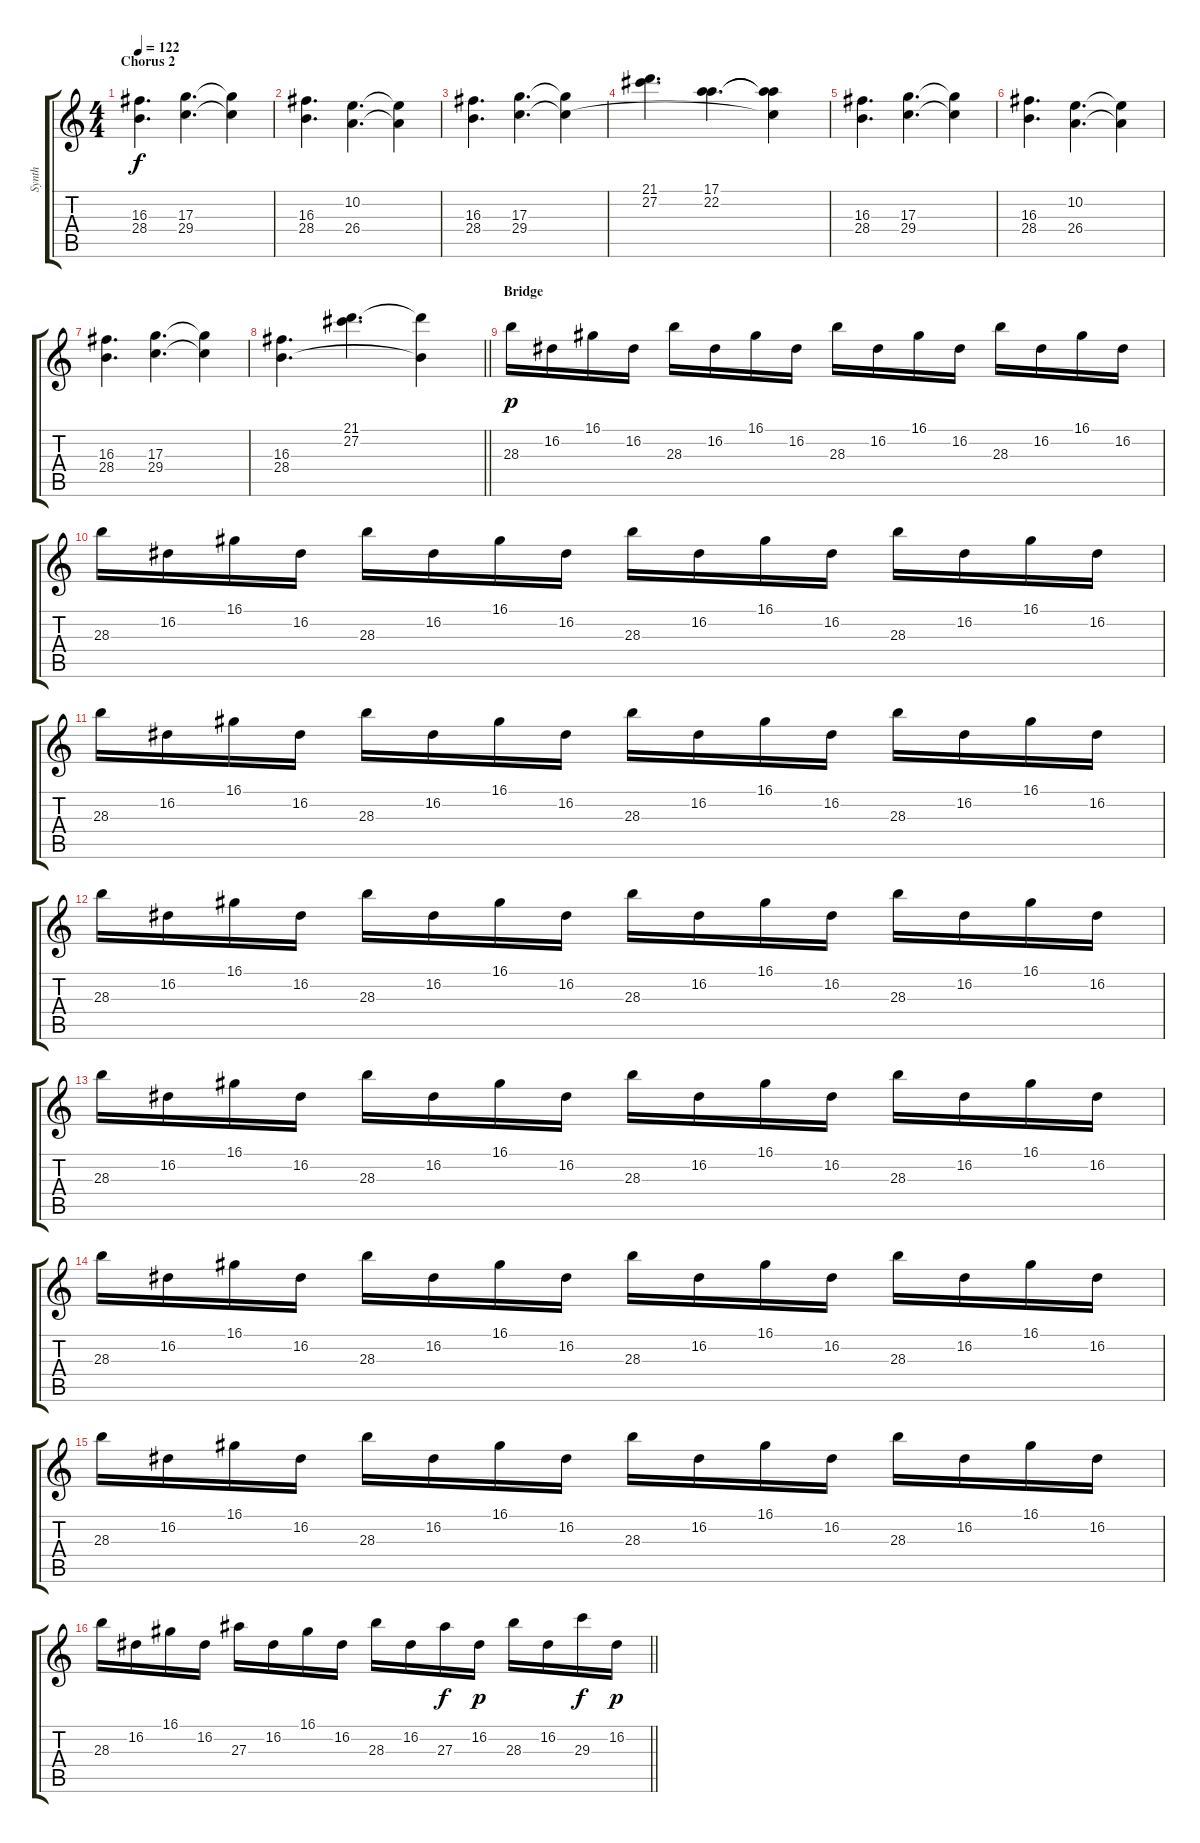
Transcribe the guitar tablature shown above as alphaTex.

\track ("Synth" "Synth") {instrument tremolostrings}
\staff {score tabs}
\tuning (E4 B3 G3 D3 A2 E2) {hide}
\ts (4 4)
\section ("" "Chorus 2")
\tempo 122
\clef g2
\ks c
(16.3 28.4).4{d dy f} (17.3 29.4).4{d} (17.3{t} 29.4{t}).4 |
(16.3 28.4).4{d} (10.2 26.4).4{d} (10.2{t} 26.4{t}).4 |
(16.3 28.4).4{d} (17.3 29.4).4{d} (17.3{t} 29.4{t}).4 |
(21.1 27.2).4{d} (17.1 22.2).4{d} (17.1{t} 22.2{t} 17.3{t}).4 |
(16.3 28.4).4{d} (17.3 29.4).4{d} (17.3{t} 29.4{t}).4 |
(16.3 28.4).4{d} (10.2 26.4).4{d} (10.2{t} 26.4{t}).4 |
(16.3 28.4).4{d} (17.3 29.4).4{d} (17.3{t} 29.4{t}).4 |
\barLineRight lightlight
(16.3 28.4).4{d} (21.1 27.2).4{d} (27.2{t} 16.3{t}).4 |
\section ("" "Bridge")
28.3.16{dy p} 16.2.16 16.1.16 16.2.16 28.3.16 16.2.16 16.1.16 16.2.16 28.3.16 16.2.16 16.1.16 16.2.16 28.3.16 16.2.16 16.1.16 16.2.16 |
28.3.16 16.2.16 16.1.16 16.2.16 28.3.16 16.2.16 16.1.16 16.2.16 28.3.16 16.2.16 16.1.16 16.2.16 28.3.16 16.2.16 16.1.16 16.2.16 |
28.3.16 16.2.16 16.1.16 16.2.16 28.3.16 16.2.16 16.1.16 16.2.16 28.3.16 16.2.16 16.1.16 16.2.16 28.3.16 16.2.16 16.1.16 16.2.16 |
28.3.16 16.2.16 16.1.16 16.2.16 28.3.16 16.2.16 16.1.16 16.2.16 28.3.16 16.2.16 16.1.16 16.2.16 28.3.16 16.2.16 16.1.16 16.2.16 |
28.3.16 16.2.16 16.1.16 16.2.16 28.3.16 16.2.16 16.1.16 16.2.16 28.3.16 16.2.16 16.1.16 16.2.16 28.3.16 16.2.16 16.1.16 16.2.16 |
28.3.16 16.2.16 16.1.16 16.2.16 28.3.16 16.2.16 16.1.16 16.2.16 28.3.16 16.2.16 16.1.16 16.2.16 28.3.16 16.2.16 16.1.16 16.2.16 |
28.3.16 16.2.16 16.1.16 16.2.16 28.3.16 16.2.16 16.1.16 16.2.16 28.3.16 16.2.16 16.1.16 16.2.16 28.3.16 16.2.16 16.1.16 16.2.16 |
\barLineRight lightlight
28.3.16 16.2.16 16.1.16 16.2.16 27.3.16 16.2.16 16.1.16 16.2.16 28.3.16 16.2.16 27.3.16{dy f} 16.2.16{dy p} 28.3.16 16.2.16 29.3.16{dy f} 16.2.16{dy p}
